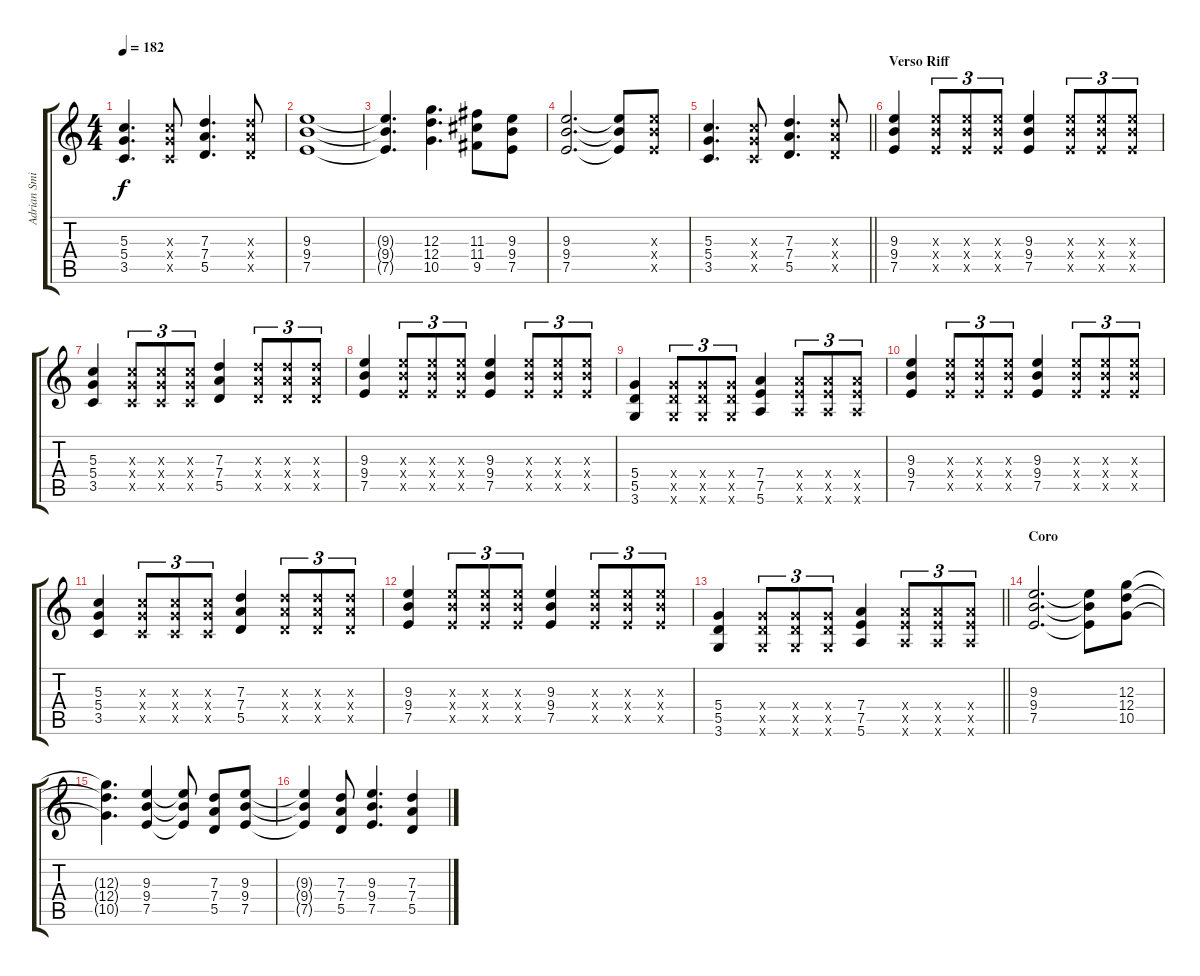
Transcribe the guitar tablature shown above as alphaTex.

\track ("Adrian Smith" "Adrian Smi") {instrument overdrivenguitar}
\staff {score tabs}
\tuning (E4 B3 G3 D3 A2 E2) {hide}
\ts (4 4)
\tempo 182
\clef g2
\ks c
(5.3 5.4 3.5).4{d dy f} (5.3{x} 5.4{x} 3.5{x}).8 (7.3 7.4 5.5).4{d} (7.3{x} 7.4{x} 5.5{x}).8 |
(9.3 9.4 7.5).1 |
(9.3{t} 9.4{t} 7.5{t}).4{d} (12.3 12.4 10.5).4{d} (11.3 11.4 9.5).8 (9.3 9.4 7.5).8 |
(9.3 9.4 7.5).2{d} (9.3{t} 9.4{t} 7.5{t}).8 (9.3{x} 9.4{x} 7.5{x}).8 |
\barLineRight lightlight
(5.3 5.4 3.5).4{d} (5.3{x} 5.4{x} 3.5{x}).8 (7.3 7.4 5.5).4{d} (7.3{x} 7.4{x} 5.5{x}).8 |
\section ("" "Verso Riff")
(9.3 9.4 7.5).4 (9.3{x} 9.4{x} 7.5{x}).8{tu (3 2)} (9.3{x} 9.4{x} 7.5{x}).8{tu (3 2)} (9.3{x} 9.4{x} 7.5{x}).8{tu (3 2)} (9.3 9.4 7.5).4 (9.3{x} 9.4{x} 7.5{x}).8{tu (3 2)} (9.3{x} 9.4{x} 7.5{x}).8{tu (3 2)} (9.3{x} 9.4{x} 7.5{x}).8{tu (3 2)} |
(5.3 5.4 3.5).4 (5.3{x} 5.4{x} 3.5{x}).8{tu (3 2)} (5.3{x} 5.4{x} 3.5{x}).8{tu (3 2)} (5.3{x} 5.4{x} 3.5{x}).8{tu (3 2)} (7.3 7.4 5.5).4 (7.3{x} 7.4{x} 5.5{x}).8{tu (3 2)} (7.3{x} 7.4{x} 5.5{x}).8{tu (3 2)} (7.3{x} 7.4{x} 5.5{x}).8{tu (3 2)} |
(9.3 9.4 7.5).4 (9.3{x} 9.4{x} 7.5{x}).8{tu (3 2)} (9.3{x} 9.4{x} 7.5{x}).8{tu (3 2)} (9.3{x} 9.4{x} 7.5{x}).8{tu (3 2)} (9.3 9.4 7.5).4 (9.3{x} 9.4{x} 7.5{x}).8{tu (3 2)} (9.3{x} 9.4{x} 7.5{x}).8{tu (3 2)} (9.3{x} 9.4{x} 7.5{x}).8{tu (3 2)} |
(5.4 5.5 3.6).4 (5.4{x} 5.5{x} 3.6{x}).8{tu (3 2)} (5.4{x} 5.5{x} 3.6{x}).8{tu (3 2)} (5.4{x} 5.5{x} 3.6{x}).8{tu (3 2)} (7.4 7.5 5.6).4 (7.4{x} 7.5{x} 5.6{x}).8{tu (3 2)} (7.4{x} 7.5{x} 5.6{x}).8{tu (3 2)} (7.4{x} 7.5{x} 5.6{x}).8{tu (3 2)} |
(9.3 9.4 7.5).4 (9.3{x} 9.4{x} 7.5{x}).8{tu (3 2)} (9.3{x} 9.4{x} 7.5{x}).8{tu (3 2)} (9.3{x} 9.4{x} 7.5{x}).8{tu (3 2)} (9.3 9.4 7.5).4 (9.3{x} 9.4{x} 7.5{x}).8{tu (3 2)} (9.3{x} 9.4{x} 7.5{x}).8{tu (3 2)} (9.3{x} 9.4{x} 7.5{x}).8{tu (3 2)} |
(5.3 5.4 3.5).4 (5.3{x} 5.4{x} 3.5{x}).8{tu (3 2)} (5.3{x} 5.4{x} 3.5{x}).8{tu (3 2)} (5.3{x} 5.4{x} 3.5{x}).8{tu (3 2)} (7.3 7.4 5.5).4 (7.3{x} 7.4{x} 5.5{x}).8{tu (3 2)} (7.3{x} 7.4{x} 5.5{x}).8{tu (3 2)} (7.3{x} 7.4{x} 5.5{x}).8{tu (3 2)} |
(9.3 9.4 7.5).4 (9.3{x} 9.4{x} 7.5{x}).8{tu (3 2)} (9.3{x} 9.4{x} 7.5{x}).8{tu (3 2)} (9.3{x} 9.4{x} 7.5{x}).8{tu (3 2)} (9.3 9.4 7.5).4 (9.3{x} 9.4{x} 7.5{x}).8{tu (3 2)} (9.3{x} 9.4{x} 7.5{x}).8{tu (3 2)} (9.3{x} 9.4{x} 7.5{x}).8{tu (3 2)} |
\barLineRight lightlight
(5.4 5.5 3.6).4 (5.4{x} 5.5{x} 3.6{x}).8{tu (3 2)} (5.4{x} 5.5{x} 3.6{x}).8{tu (3 2)} (5.4{x} 5.5{x} 3.6{x}).8{tu (3 2)} (7.4 7.5 5.6).4 (7.4{x} 7.5{x} 5.6{x}).8{tu (3 2)} (7.4{x} 7.5{x} 5.6{x}).8{tu (3 2)} (7.4{x} 7.5{x} 5.6{x}).8{tu (3 2)} |
\section ("" "Coro")
(9.3 9.4 7.5).2{d} (9.3{t} 9.4{t} 7.5{t}).8 (12.3 12.4 10.5).8 |
(12.3{t} 12.4{t} 10.5{t}).4{d} (9.3 9.4 7.5).4 (9.3{t} 9.4{t} 7.5{t}).8 (7.3 7.4 5.5).8 (9.3 9.4 7.5).8 |
(9.3{t} 9.4{t} 7.5{t}).4 (7.3 7.4 5.5).8 (9.3 9.4 7.5).4{d} (7.3 7.4 5.5).4
